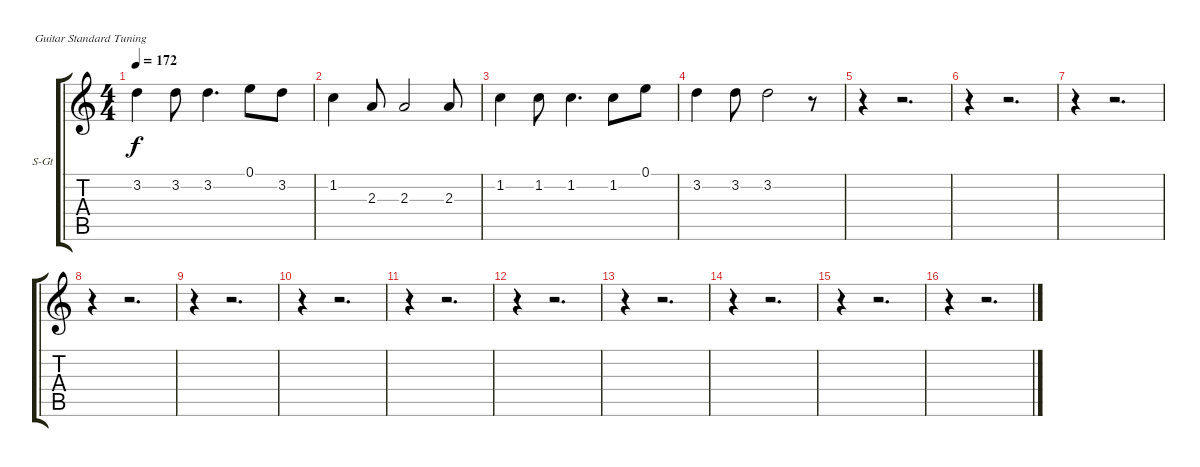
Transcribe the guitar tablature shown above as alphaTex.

\bracketExtendMode groupsimilarinstruments
\firstSystemTrackNameOrientation horizontal
\otherSystemsTrackNameOrientation horizontal
\track ("Public" "S-Gt") {instrument lead8bassandlead}
\staff {score tabs}
\tuning (E4 B3 G3 D3 A2 E2)
\displaytranspose 12
\ts (4 4)
\tempo 172
\clef g2
\ks c
3.2.4{dy f} 3.2.8 3.2.4{d} 0.1.8 3.2.8 |
1.2.4 2.3.8 2.3.2 2.3.8 |
1.2.4 1.2.8 1.2.4{d} 1.2.8 0.1.8 |
3.2.4 3.2.8 3.2.2 r.8 |
r.4 r.2{d} |
r.4 r.2{d} |
r.4 r.2{d} |
r.4 r.2{d} |
r.4 r.2{d} |
r.4 r.2{d} |
r.4 r.2{d} |
r.4 r.2{d} |
r.4 r.2{d} |
r.4 r.2{d} |
r.4 r.2{d} |
r.4 r.2{d}
